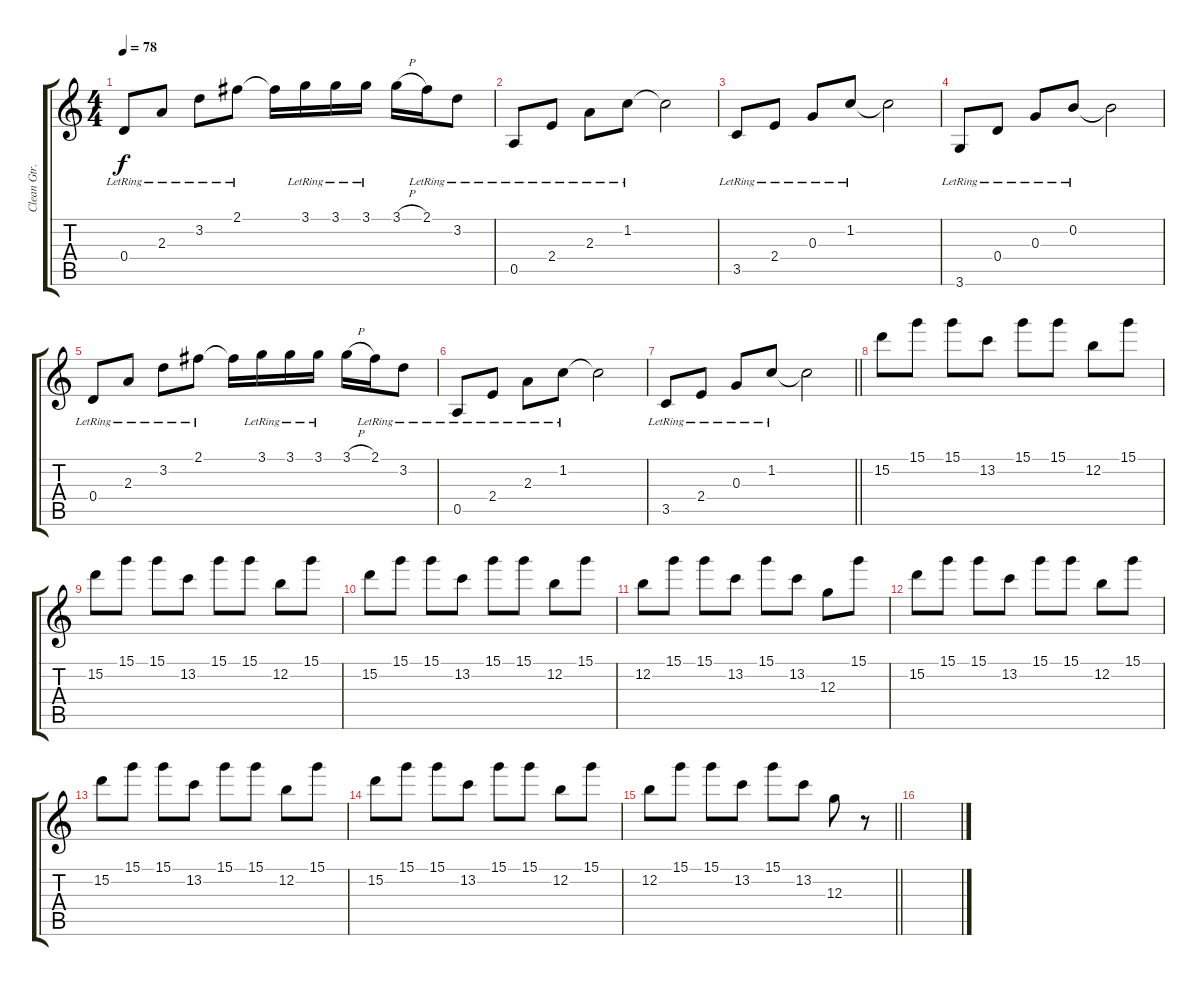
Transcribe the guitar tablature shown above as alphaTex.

\track ("Clean Gtr. 2" "Clean Gtr.") {instrument electricguitarclean}
\staff {score tabs}
\tuning (E4 B3 G3 D3 A2 E2) {hide}
\ts (4 4)
\tempo 78
\clef g2
\ks c
0.4{lr}.8{dy f} 2.3{lr}.8 3.2{lr}.8 2.1{lr}.8 2.1{t}.16 3.1{lr}.16 3.1{lr}.16 3.1{lr}.16 3.1{h}.16 2.1{lr}.16 3.2{lr}.8 |
0.5{lr}.8 2.4{lr}.8 2.3{lr}.8 1.2{lr}.8 1.2{t}.2 |
3.5{lr}.8 2.4{lr}.8 0.3{lr}.8 1.2{lr}.8 1.2{t}.2 |
3.6{lr}.8 0.4{lr}.8 0.3{lr}.8 0.2{lr}.8 0.2{t}.2 |
0.4{lr}.8 2.3{lr}.8 3.2{lr}.8 2.1{lr}.8 2.1{t}.16 3.1{lr}.16 3.1{lr}.16 3.1{lr}.16 3.1{h}.16 2.1{lr}.16 3.2{lr}.8 |
0.5{lr}.8 2.4{lr}.8 2.3{lr}.8 1.2{lr}.8 1.2{t}.2 |
\barLineRight lightlight
3.5{lr}.8 2.4{lr}.8 0.3{lr}.8 1.2{lr}.8 1.2{t}.2 |
\section ("" "")
15.2.8 15.1.8 15.1.8 13.2.8 15.1.8 15.1.8 12.2.8 15.1.8 |
15.2.8 15.1.8 15.1.8 13.2.8 15.1.8 15.1.8 12.2.8 15.1.8 |
15.2.8 15.1.8 15.1.8 13.2.8 15.1.8 15.1.8 12.2.8 15.1.8 |
12.2.8 15.1.8 15.1.8 13.2.8 15.1.8 13.2.8 12.3.8 15.1.8 |
15.2.8 15.1.8 15.1.8 13.2.8 15.1.8 15.1.8 12.2.8 15.1.8 |
15.2.8 15.1.8 15.1.8 13.2.8 15.1.8 15.1.8 12.2.8 15.1.8 |
15.2.8 15.1.8 15.1.8 13.2.8 15.1.8 15.1.8 12.2.8 15.1.8 |
\barLineRight lightlight
12.2.8 15.1.8 15.1.8 13.2.8 15.1.8 13.2.8 12.3.8 r.8 |
\section ("" "")
